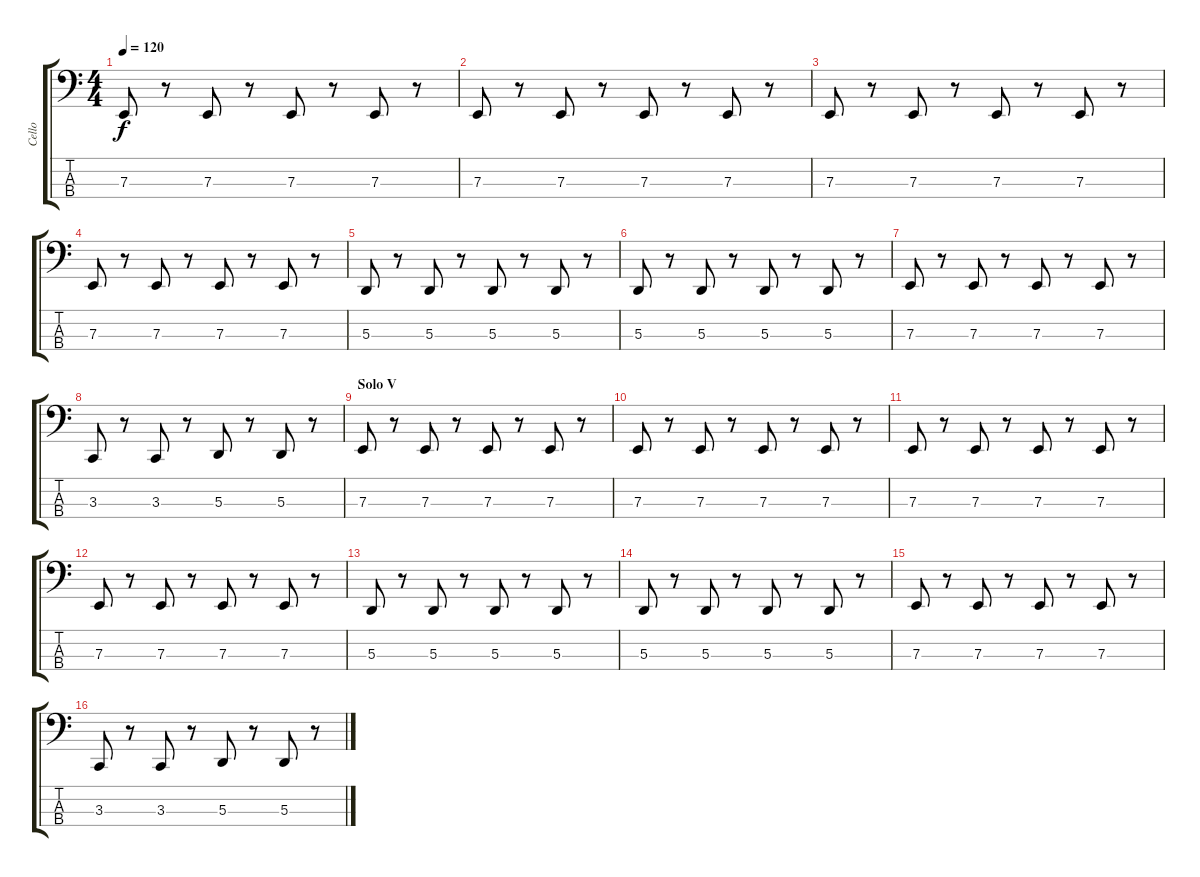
\track ("Cello" "Cello") {instrument cello}
\staff {score tabs}
\tuning (G2 D2 A1 E1) {hide}
\ts (4 4)
\tempo 120
\clef f4
\ks c
7.3.8{dy f} r.8 7.3.8 r.8 7.3.8 r.8 7.3.8 r.8 |
7.3.8 r.8 7.3.8 r.8 7.3.8 r.8 7.3.8 r.8 |
7.3.8 r.8 7.3.8 r.8 7.3.8 r.8 7.3.8 r.8 |
7.3.8 r.8 7.3.8 r.8 7.3.8 r.8 7.3.8 r.8 |
5.3.8 r.8 5.3.8 r.8 5.3.8 r.8 5.3.8 r.8 |
5.3.8 r.8 5.3.8 r.8 5.3.8 r.8 5.3.8 r.8 |
7.3.8 r.8 7.3.8 r.8 7.3.8 r.8 7.3.8 r.8 |
3.3.8 r.8 3.3.8 r.8 5.3.8 r.8 5.3.8 r.8 |
\section ("" "Solo V")
7.3.8 r.8 7.3.8 r.8 7.3.8 r.8 7.3.8 r.8 |
7.3.8 r.8 7.3.8 r.8 7.3.8 r.8 7.3.8 r.8 |
7.3.8 r.8 7.3.8 r.8 7.3.8 r.8 7.3.8 r.8 |
7.3.8 r.8 7.3.8 r.8 7.3.8 r.8 7.3.8 r.8 |
5.3.8 r.8 5.3.8 r.8 5.3.8 r.8 5.3.8 r.8 |
5.3.8 r.8 5.3.8 r.8 5.3.8 r.8 5.3.8 r.8 |
7.3.8 r.8 7.3.8 r.8 7.3.8 r.8 7.3.8 r.8 |
3.3.8 r.8 3.3.8 r.8 5.3.8 r.8 5.3.8 r.8
